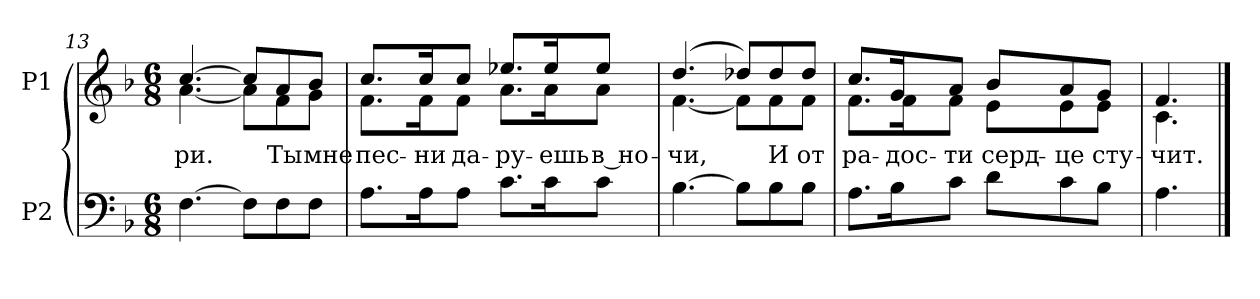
**kern	**kern	**text
*part2	*part1	*part1
*staff2	*staff1	*staff1
*I"P2	*I"P1	*
!!LO:LB:g=z
*clefF4	*clefG2	*
*k[b-]	*k[b-]	*
*F:	*F:	*
*M6/8	*M6/8	*
=13	=13	=13
*	*^	*
!	!	!	!LO:LY:b:color=#000000
[>4.Fi\	[>4.cci/	[<4.ai\	-ри.
8Fi\L]	8cci/L]	8ai\L]	.
!	!	!	!LO:LY:b:color=#000000
8Fi\	8ai/	8fi\	Ты
!	!	!	!LO:LY:b:color=#000000
8Fi\J	8b-i/J	8gi\J	мне
=14	=14	=14	=14
!	!	!	!LO:LY:b:color=#000000
8.Ai\L	8.cci/L	8.fi\L	пес-
!	!	!	!LO:LY:b:color=#000000
16Ai\K	16cci/K	16fi\K	-ни
!	!	!	!LO:LY:b:color=#000000
8Ai\J	8cci/J	8fi\J	да-
!	!	!	!LO:LY:b:color=#000000
8.ci\L	8.ee-Xi/L	8.ai\L	-ру-
!	!	!	!LO:LY:b:color=#000000
16ci\K	16ee-i/K	16ai\K	-ешь
!	!	!	!LO:LY:b:color=#000000
8ci\J	8ee-i/J	8ai\J	в но-
=15	=15	=15	=15
!	!	!	!LO:LY:b:color=#000000
[>4.B-i\	(4.ddi/	[<4.fi\	-чи,
8B-i\L]	8dd-Xi/L)	8fi\L]	.
!	!	!	!LO:LY:b:color=#000000
8B-i\	8dd-i/	8fi\	И
!	!	!	!LO:LY:b:color=#000000
8B-i\J	8dd-i/J	8fi\J	от
=16	=16	=16	=16
!	!	!	!LO:LY:b:color=#000000
8.Ai\L	8.cci/L	8.fi\L	ра-
!	!	!	!LO:LY:b:color=#000000
16B-i\K	16gi/K	16fi\K	-дос-
!	!	!	!LO:LY:b:color=#000000
8ci\J	8ai/J	8fi\J	-ти
!	!	!	!LO:LY:b:color=#000000
8di\L	8b-i/L	8ei\L	серд-
!	!	!	!LO:LY:b:color=#000000
8ci\	8ai/	8ei\	-це
!	!	!	!LO:LY:b:color=#000000
8B-i\J	8gi/J	8ei\J	сту-
=17	=17	=17	=17
!	!	!	!LO:LY:b:color=#000000
4.Ai\	4.fi/	4.ci\	-чит.
*	*v	*v	*
==	==	==
*-	*-	*-
